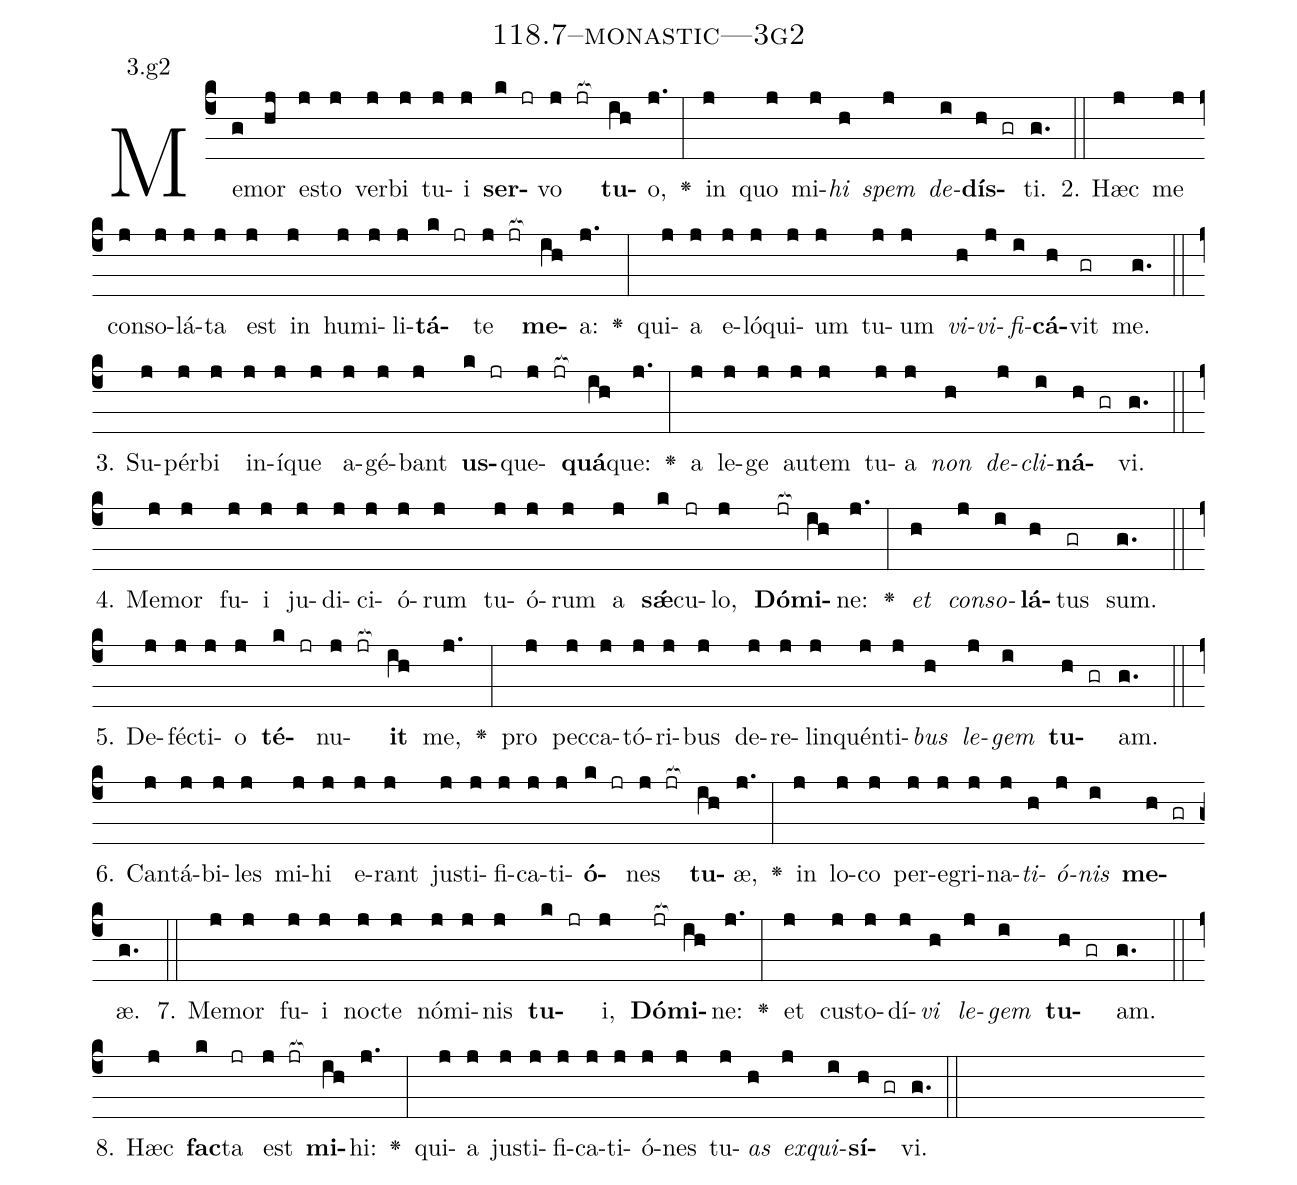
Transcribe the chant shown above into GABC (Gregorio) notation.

name: 118.7--monastic---3g2;
annotation: 3.g2;
%%
(c4)Me(g)mor(hj) es(j)to(j) ver(j)bi(j) tu(j)i(j) <b>ser</b>(k jr)vo(j jr[ocb:1{]) <b>tu</b>(ih[ocb:0}])o,(j.) <v>\greheightstar</v>(:) in(j) quo(j) mi(j)<i>hi</i>(h) <i>spem</i>(j) <i>de</i>(i)<b>dís</b>(h gr)ti.(g.) (::)
2. Hæc(j) me(j) con(j)so(j)lá(j)ta(j) est(j) in(j) hu(j)mi(j)li(j)<b>tá</b>(k jr)te(j jr[ocb:1{]) <b>me</b>(ih[ocb:0}])a:(j.) <v>\greheightstar</v>(:) qui(j)a(j) e(j)ló(j)qui(j)um(j) tu(j)um(j) <i>vi</i>(h)<i>vi</i>(j)<i>fi</i>(i)<b>cá</b>(h)vit(gr) me.(g.) (::)
3. Su(j)pér(j)bi(j) in(j)í(j)que(j) a(j)gé(j)bant(j) <b>us</b>(k jr)que(j jr[ocb:1{])<b>quá</b>(ih[ocb:0}])que:(j.) <v>\greheightstar</v>(:) a(j) le(j)ge(j) au(j)tem(j) tu(j)a(j) <i>non</i>(h) <i>de</i>(j)<i>cli</i>(i)<b>ná</b>(h gr)vi.(g.) (::)
4. Me(j)mor(j) fu(j)i(j) ju(j)di(j)ci(j)ó(j)rum(j) tu(j)ó(j)rum(j) a(j) <b>sǽ</b>(k)cu(jr)lo,(j) <b>Dó</b>(jr[ocb:1{])<b>mi</b>(ih[ocb:0}])ne:(j.) <v>\greheightstar</v>(:) <i>et</i>(h) <i>con</i>(j)<i>so</i>(i)<b>lá</b>(h)tus(gr) sum.(g.) (::)
5. De(j)féc(j)ti(j)o(j) <b>té</b>(k jr)nu(j jr[ocb:1{])<b>it</b>(ih[ocb:0}]) me,(j.) <v>\greheightstar</v>(:) pro(j) pec(j)ca(j)tó(j)ri(j)bus(j) de(j)re(j)lin(j)quén(j)ti(j)<i>bus</i>(h) <i>le</i>(j)<i>gem</i>(i) <b>tu</b>(h gr)am.(g.) (::)
6. Can(j)tá(j)bi(j)les(j) mi(j)hi(j) e(j)rant(j) jus(j)ti(j)fi(j)ca(j)ti(j)<b>ó</b>(k jr)nes(j jr[ocb:1{]) <b>tu</b>(ih[ocb:0}])æ,(j.) <v>\greheightstar</v>(:) in(j) lo(j)co(j) per(j)e(j)gri(j)na(j)<i>ti</i>(h)<i>ó</i>(j)<i>nis</i>(i) <b>me</b>(h gr)æ.(g.) (::)
7. Me(j)mor(j) fu(j)i(j) noc(j)te(j) nó(j)mi(j)nis(j) <b>tu</b>(k jr)i,(j) <b>Dó</b>(jr[ocb:1{])<b>mi</b>(ih[ocb:0}])ne:(j.) <v>\greheightstar</v>(:) et(j) cus(j)to(j)dí(j)<i>vi</i>(h) <i>le</i>(j)<i>gem</i>(i) <b>tu</b>(h gr)am.(g.) (::)
8. Hæc(j) <b>fac</b>(k)ta(jr) est(j jr[ocb:1{]) <b>mi</b>(ih[ocb:0}])hi:(j.) <v>\greheightstar</v>(:) qui(j)a(j) jus(j)ti(j)fi(j)ca(j)ti(j)ó(j)nes(j) tu(j)<i>as</i>(h) <i>ex</i>(j)<i>qui</i>(i)<b>sí</b>(h gr)vi.(g.) (::)
